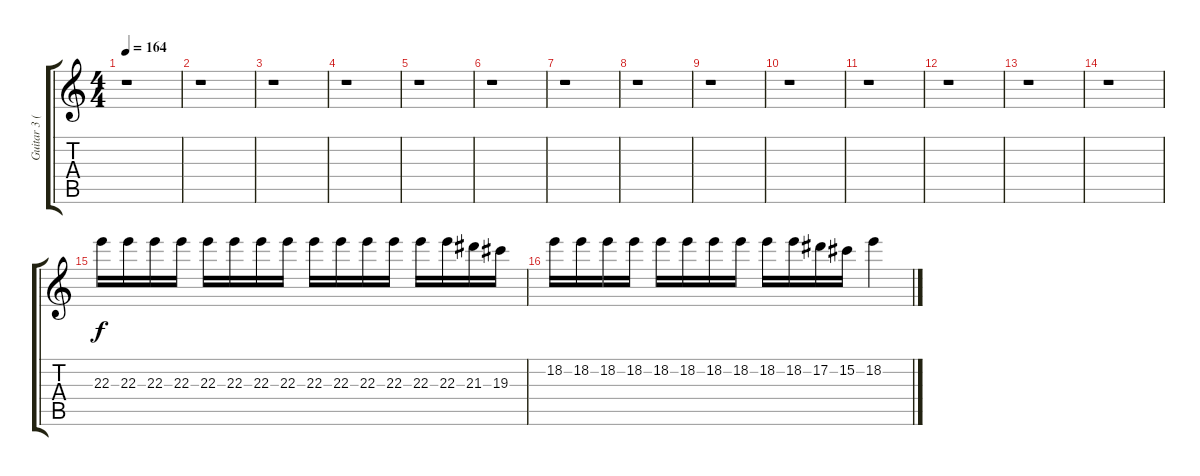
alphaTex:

\track ("Guitar 3 (Solo)" "Guitar 3 (") {instrument overdrivenguitar}
\staff {score tabs}
\tuning (Eb4 Bb3 Gb3 Db3 Ab2 Eb2) {hide}
\ts (4 4)
\tempo 164
\clef g2
\ks c
r.1{dy f} |
r.1 |
r.1 |
r.1 |
r.1 |
r.1 |
r.1 |
r.1 |
r.1 |
r.1 |
r.1 |
r.1 |
r.1 |
r.1 |
22.3.16 22.3.16 22.3.16 22.3.16 22.3.16 22.3.16 22.3.16 22.3.16 22.3.16 22.3.16 22.3.16 22.3.16 22.3.16 22.3.16 21.3.16 19.3.16 |
18.2.16 18.2.16 18.2.16 18.2.16 18.2.16 18.2.16 18.2.16 18.2.16 18.2.16 18.2.16 17.2.16 15.2.16 18.2.4
